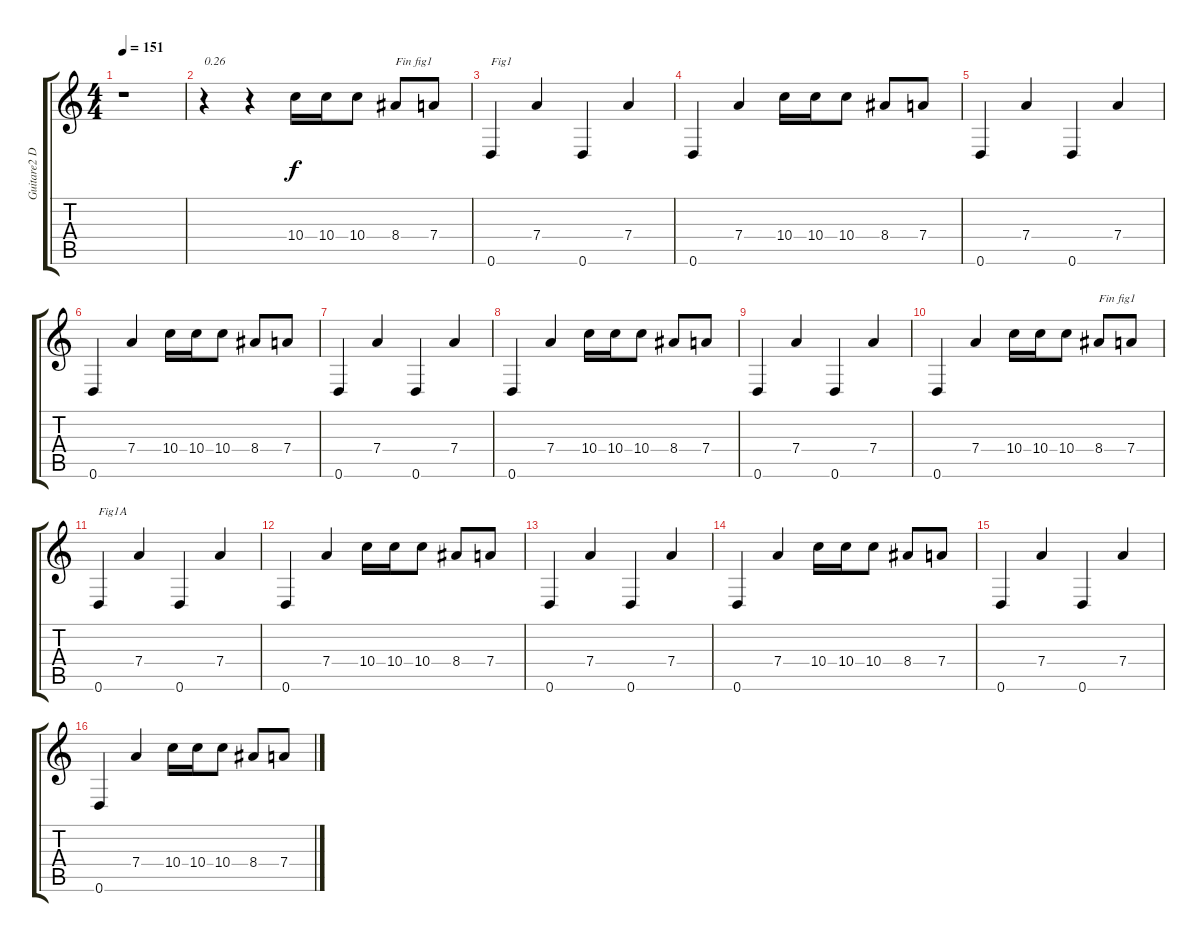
\track ("Guitare2 Dr-D" "Guitare2 D") {instrument overdrivenguitar}
\staff {score tabs}
\tuning (E4 B3 G3 D3 A2 D2) {hide}
\ts (4 4)
\tempo 151
\clef g2
\ks c
r.1{dy f} |
r.4{txt "0.26"} r.4 10.4.16 10.4.16 10.4.8 8.4.8{txt "Fin fig1"} 7.4.8 |
0.6.4{txt "Fig1"} 7.4.4 0.6.4 7.4.4 |
0.6.4 7.4.4 10.4.16 10.4.16 10.4.8 8.4.8 7.4.8 |
0.6.4 7.4.4 0.6.4 7.4.4 |
0.6.4 7.4.4 10.4.16 10.4.16 10.4.8 8.4.8 7.4.8 |
0.6.4 7.4.4 0.6.4 7.4.4 |
0.6.4 7.4.4 10.4.16 10.4.16 10.4.8 8.4.8 7.4.8 |
0.6.4 7.4.4 0.6.4 7.4.4 |
0.6.4 7.4.4 10.4.16 10.4.16 10.4.8 8.4.8{txt "Fin fig1"} 7.4.8 |
0.6.4{txt "Fig1A"} 7.4.4 0.6.4 7.4.4 |
0.6.4 7.4.4 10.4.16 10.4.16 10.4.8 8.4.8 7.4.8 |
0.6.4 7.4.4 0.6.4 7.4.4 |
0.6.4 7.4.4 10.4.16 10.4.16 10.4.8 8.4.8 7.4.8 |
0.6.4 7.4.4 0.6.4 7.4.4 |
0.6.4 7.4.4 10.4.16 10.4.16 10.4.8 8.4.8 7.4.8
